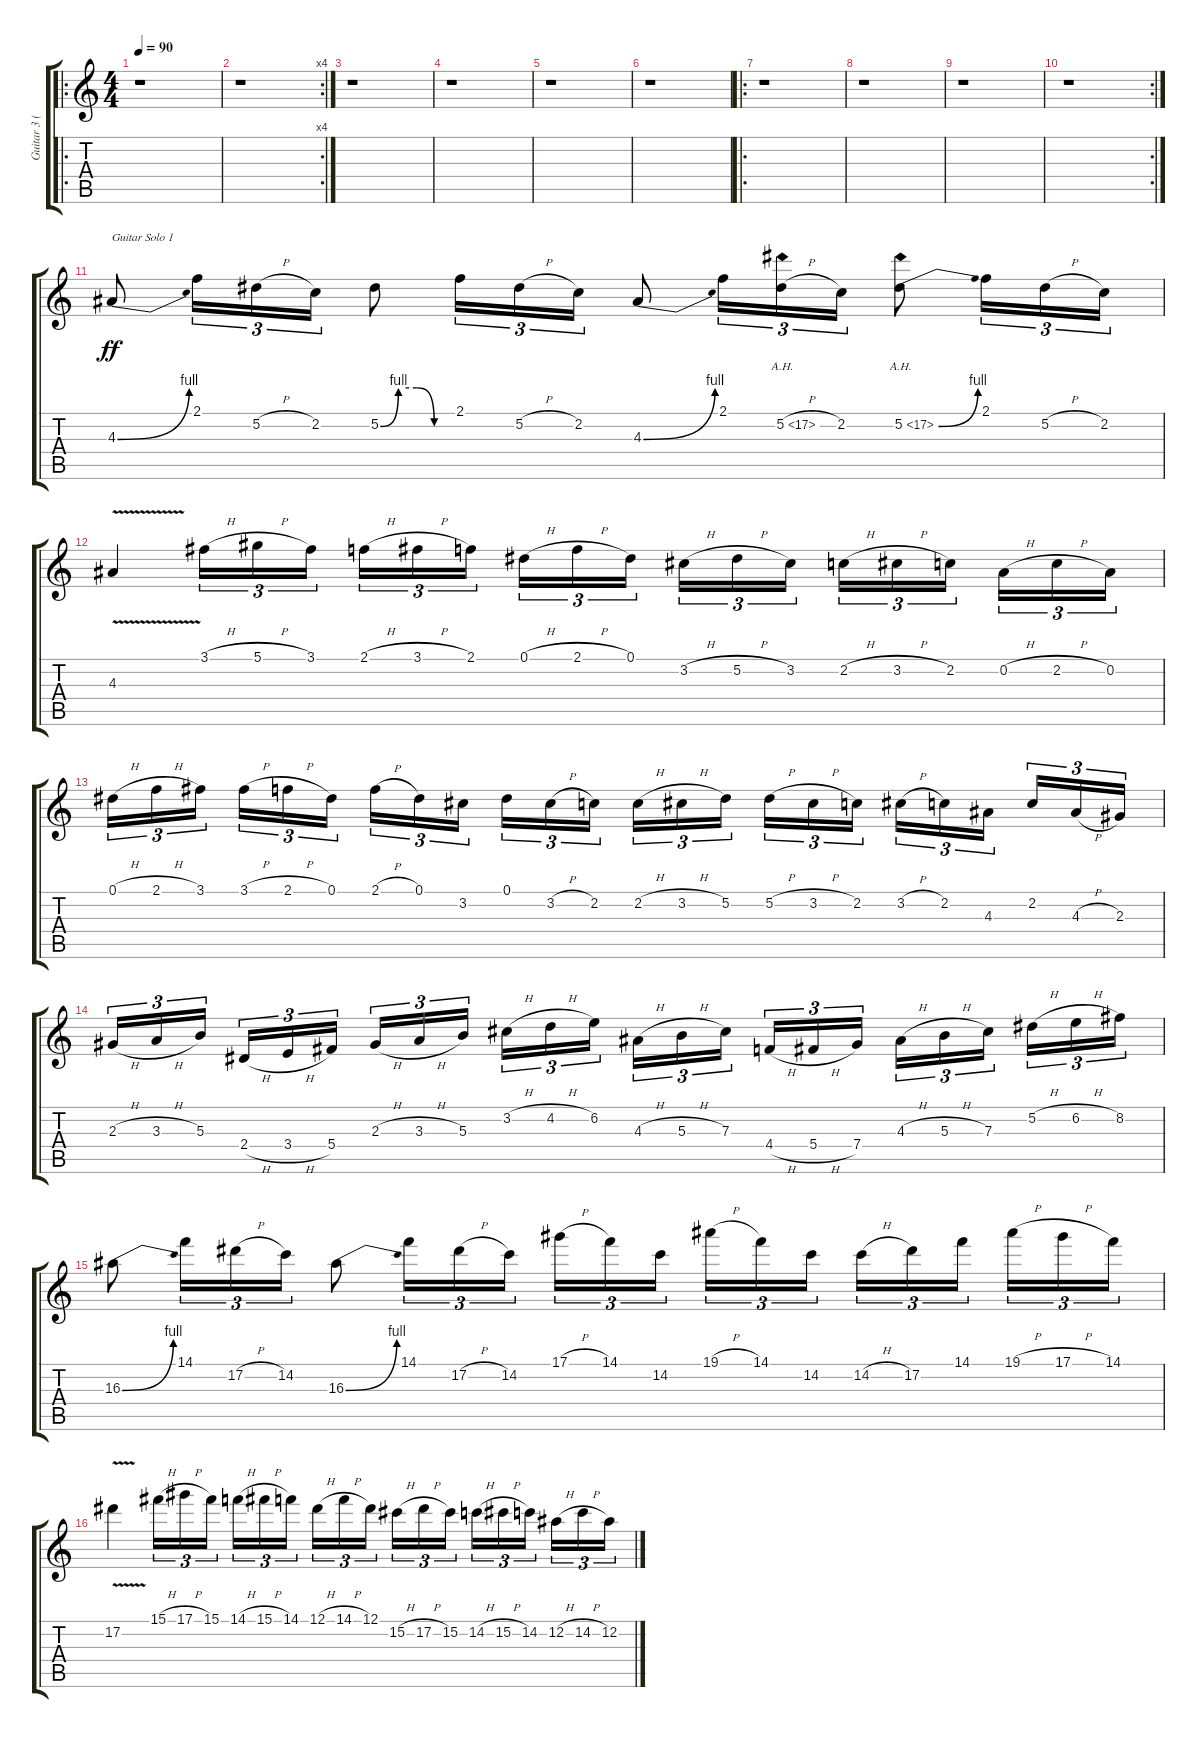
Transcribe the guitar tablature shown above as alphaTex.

\track ("Guitar 3 (Dave Mustaine's Solo)" "Guitar 3 (") {instrument distortionguitar}
\staff {score tabs}
\tuning (Eb4 Bb3 Gb3 Db3 Ab2 Eb2) {hide}
\ro
\ts (4 4)
\tempo 90
\clef g2
\ks c
r.1{dy ff} |
\rc 4
r.1 |
r.1 |
r.1 |
r.1 |
r.1 |
\ro
r.1 |
r.1 |
r.1 |
\rc 2
r.1 |
4.3{be (bend 0 0 60 4)}.8{txt "Guitar Solo 1"} 2.1.16{tu (3 2)} 5.2{h}.16{tu (3 2)} 2.2.16{tu (3 2)} 5.2{be (custom 0 0 15 4 30 4 45 0 60 0)}.8 2.1.16{tu (3 2)} 5.2{h}.16{tu (3 2)} 2.2.16{tu (3 2)} 4.3{be (bend 0 0 60 4)}.8 2.1.16{tu (3 2)} 5.2{ah 12 h}.16{tu (3 2)} 2.2.16{tu (3 2)} 5.2{be (bend 0 0 60 4) ah 12}.8 2.1.16{tu (3 2)} 5.2{h}.16{tu (3 2)} 2.2.16{tu (3 2)} |
4.3{v}.4 3.1{h}.16{tu (3 2)} 5.1{h}.16{tu (3 2)} 3.1.16{tu (3 2)} 2.1{h}.16{tu (3 2)} 3.1{h}.16{tu (3 2)} 2.1.16{tu (3 2)} 0.1{h}.16{tu (3 2)} 2.1{h}.16{tu (3 2)} 0.1.16{tu (3 2)} 3.2{h}.16{tu (3 2)} 5.2{h}.16{tu (3 2)} 3.2.16{tu (3 2)} 2.2{h}.16{tu (3 2)} 3.2{h}.16{tu (3 2)} 2.2.16{tu (3 2)} 0.2{h}.16{tu (3 2)} 2.2{h}.16{tu (3 2)} 0.2.16{tu (3 2)} |
0.1{h}.16{tu (3 2)} 2.1{h}.16{tu (3 2)} 3.1.16{tu (3 2)} 3.1{h}.16{tu (3 2)} 2.1{h}.16{tu (3 2)} 0.1.16{tu (3 2)} 2.1{h}.16{tu (3 2)} 0.1.16{tu (3 2)} 3.2.16{tu (3 2)} 0.1.16{tu (3 2)} 3.2{h}.16{tu (3 2)} 2.2.16{tu (3 2)} 2.2{h}.16{tu (3 2)} 3.2{h}.16{tu (3 2)} 5.2.16{tu (3 2)} 5.2{h}.16{tu (3 2)} 3.2{h}.16{tu (3 2)} 2.2.16{tu (3 2)} 3.2{h}.16{tu (3 2)} 2.2.16{tu (3 2)} 4.3.16{tu (3 2)} 2.2.16{tu (3 2)} 4.3{h}.16{tu (3 2)} 2.3.16{tu (3 2)} |
2.3{h}.16{tu (3 2)} 3.3{h}.16{tu (3 2)} 5.3.16{tu (3 2)} 2.4{h}.16{tu (3 2)} 3.4{h}.16{tu (3 2)} 5.4.16{tu (3 2)} 2.3{h}.16{tu (3 2)} 3.3{h}.16{tu (3 2)} 5.3.16{tu (3 2)} 3.2{h}.16{tu (3 2)} 4.2{h}.16{tu (3 2)} 6.2.16{tu (3 2)} 4.3{h}.16{tu (3 2)} 5.3{h}.16{tu (3 2)} 7.3.16{tu (3 2)} 4.4{h}.16{tu (3 2)} 5.4{h}.16{tu (3 2)} 7.4.16{tu (3 2)} 4.3{h}.16{tu (3 2)} 5.3{h}.16{tu (3 2)} 7.3.16{tu (3 2)} 5.2{h}.16{tu (3 2)} 6.2{h}.16{tu (3 2)} 8.2.16{tu (3 2)} |
16.3{be (bend 0 0 60 4)}.8 14.1.16{tu (3 2)} 17.2{h}.16{tu (3 2)} 14.2.16{tu (3 2)} 16.3{be (bend 0 0 60 4)}.8 14.1.16{tu (3 2)} 17.2{h}.16{tu (3 2)} 14.2.16{tu (3 2)} 17.1{h}.16{tu (3 2)} 14.1.16{tu (3 2)} 14.2.16{tu (3 2)} 19.1{h}.16{tu (3 2)} 14.1.16{tu (3 2)} 14.2.16{tu (3 2)} 14.2{h}.16{tu (3 2)} 17.2.16{tu (3 2)} 14.1.16{tu (3 2)} 19.1{h}.16{tu (3 2)} 17.1{h}.16{tu (3 2)} 14.1.16{tu (3 2)} |
17.2{v}.4 15.1{h}.16{tu (3 2)} 17.1{h}.16{tu (3 2)} 15.1.16{tu (3 2)} 14.1{h}.16{tu (3 2)} 15.1{h}.16{tu (3 2)} 14.1.16{tu (3 2)} 12.1{h}.16{tu (3 2)} 14.1{h}.16{tu (3 2)} 12.1.16{tu (3 2)} 15.2{h}.16{tu (3 2)} 17.2{h}.16{tu (3 2)} 15.2.16{tu (3 2)} 14.2{h}.16{tu (3 2)} 15.2{h}.16{tu (3 2)} 14.2.16{tu (3 2)} 12.2{h}.16{tu (3 2)} 14.2{h}.16{tu (3 2)} 12.2.16{tu (3 2)}
